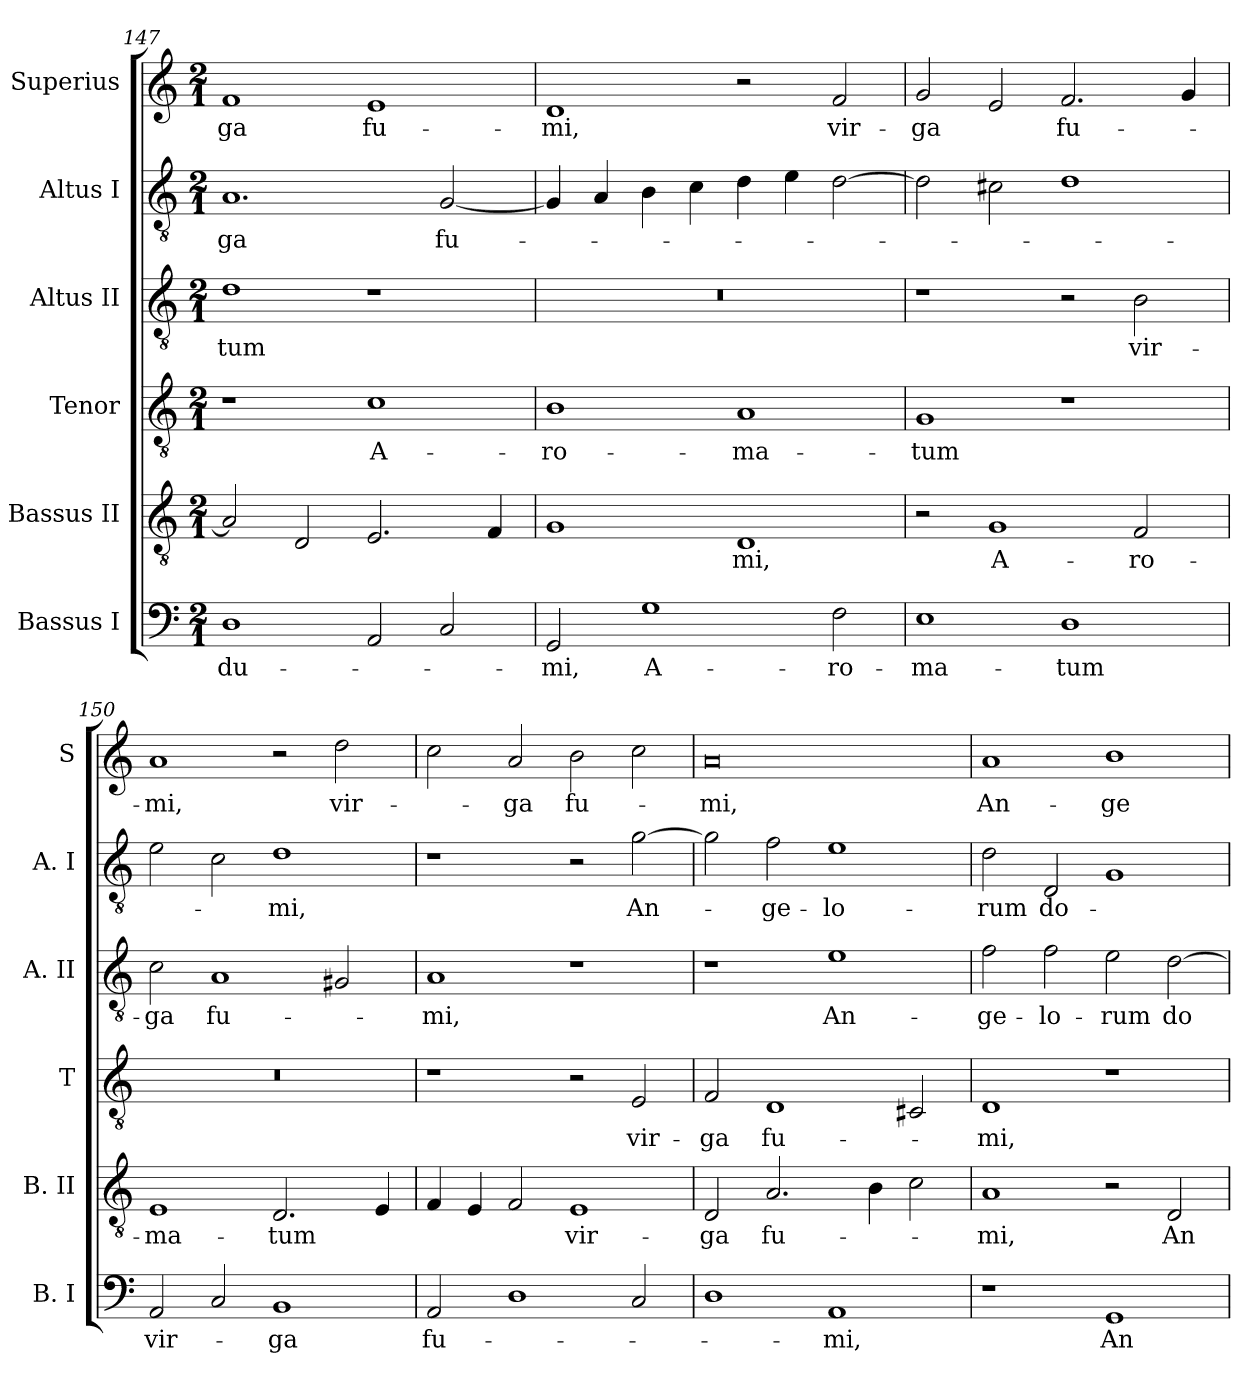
**kern	**text	**kern	**text	**kern	**text	**kern	**text	**kern	**text	**kern	**text
*part6	*part6	*part5	*part5	*part4	*part4	*part3	*part3	*part2	*part2	*part1	*part1
*staff6	*staff6	*staff5	*staff5	*staff4	*staff4	*staff3	*staff3	*staff2	*staff2	*staff1	*staff1
*I"Bassus I	*	*I"Bassus II	*	*I"Tenor	*	*I"Altus II	*	*I"Altus I	*	*I"Superius	*
*I'B. I	*	*I'B. II	*	*I'T	*	*I'A. II	*	*I'A. I	*	*I'S	*
*clefF4	*	*clefGv2	*	*clefGv2	*	*clefGv2	*	*clefGv2	*	*clefG2	*
*k[]	*	*k[]	*	*k[]	*	*k[]	*	*k[]	*	*k[]	*
*C:	*	*C:	*	*C:	*	*C:	*	*C:	*	*C:	*
*M2/1	*	*M2/1	*	*M2/1	*	*M2/1	*	*M2/1	*	*M2/1	*
=147	=147	=147	=147	=147	=147	=147	=147	=147	=147	=147	=147
1D	du-	2A]	.	1r	.	1d	-tum	1.A	-ga	1f	-ga
.	.	2D	.	.	.	.	.	.	.	.	.
2AA	.	2.E	.	1c	A-	1r	.	.	.	1e	fu-
2C	.	.	.	.	.	.	.	[2G	fu-	.	.
.	.	4F	.	.	.	.	.	.	.	.	.
=148	=148	=148	=148	=148	=148	=148	=148	=148	=148	=148	=148
2GG	-mi,	1G	.	1B	-ro-	0r	.	4G]	.	1d	-mi,
.	.	.	.	.	.	.	.	4A	.	.	.
1G	A-	.	.	.	.	.	.	4B	.	.	.
.	.	.	.	.	.	.	.	4c	.	.	.
.	.	1D	-mi,	1A	-ma-	.	.	4d	.	2r	.
.	.	.	.	.	.	.	.	4e	.	.	.
2F	-ro-	.	.	.	.	.	.	[2d	.	2f	vir-
=149	=149	=149	=149	=149	=149	=149	=149	=149	=149	=149	=149
1E	-ma-	2r	.	1G	-tum	1r	.	2d]	.	2g	-ga
.	.	1G	A-	.	.	.	.	2c#X	.	2e	.
1D	-tum	.	.	1r	.	2r	.	1d	.	2.f	fu-
.	.	2F	-ro-	.	.	2B	vir-	.	.	.	.
.	.	.	.	.	.	.	.	.	.	4g	.
=150	=150	=150	=150	=150	=150	=150	=150	=150	=150	=150	=150
2AA	vir-	1E	-ma-	0r	.	2c	-ga	2e	.	1a	-mi,
2C	.	.	.	.	.	1A	fu-	2c	.	.	.
1BB	-ga	2.D	-tum	.	.	.	.	1d	-mi,	2r	.
.	.	.	.	.	.	2G#X	.	.	.	2dd	vir-
.	.	4E	.	.	.	.	.	.	.	.	.
=151	=151	=151	=151	=151	=151	=151	=151	=151	=151	=151	=151
2AA	fu-	4F	.	1r	.	1A	-mi,	1r	.	2cc	.
.	.	4E	.	.	.	.	.	.	.	.	.
1D	.	2F	.	.	.	.	.	.	.	2a	-ga
.	.	1E	vir-	2r	.	1r	.	2r	.	2b	fu-
2C	.	.	.	2E	vir-	.	.	[2g	An-	2cc	.
=152	=152	=152	=152	=152	=152	=152	=152	=152	=152	=152	=152
1D	.	2D	-ga	2F	-ga	1r	.	2g]	.	0a	-mi,
.	.	2.A	fu-	1D	fu-	.	.	2f	-ge-	.	.
1AA	-mi,	.	.	.	.	1e	An-	1e	-lo-	.	.
.	.	4B	.	.	.	.	.	.	.	.	.
.	.	2c	.	2C#X	.	.	.	.	.	.	.
=153	=153	=153	=153	=153	=153	=153	=153	=153	=153	=153	=153
1r	.	1A	-mi,	1D	-mi,	2f	-ge-	2d	-rum	1a	An-
.	.	.	.	.	.	2f	-lo-	2D	do-	.	.
1GG	An-	2r	.	1r	.	2e	-rum	1G	.	1b	-ge-
.	.	2D	An-	.	.	[2d	do-	.	.	.	.
=	=	=	=	=	=	=	=	=	=	=	=
*-	*-	*-	*-	*-	*-	*-	*-	*-	*-	*-	*-
